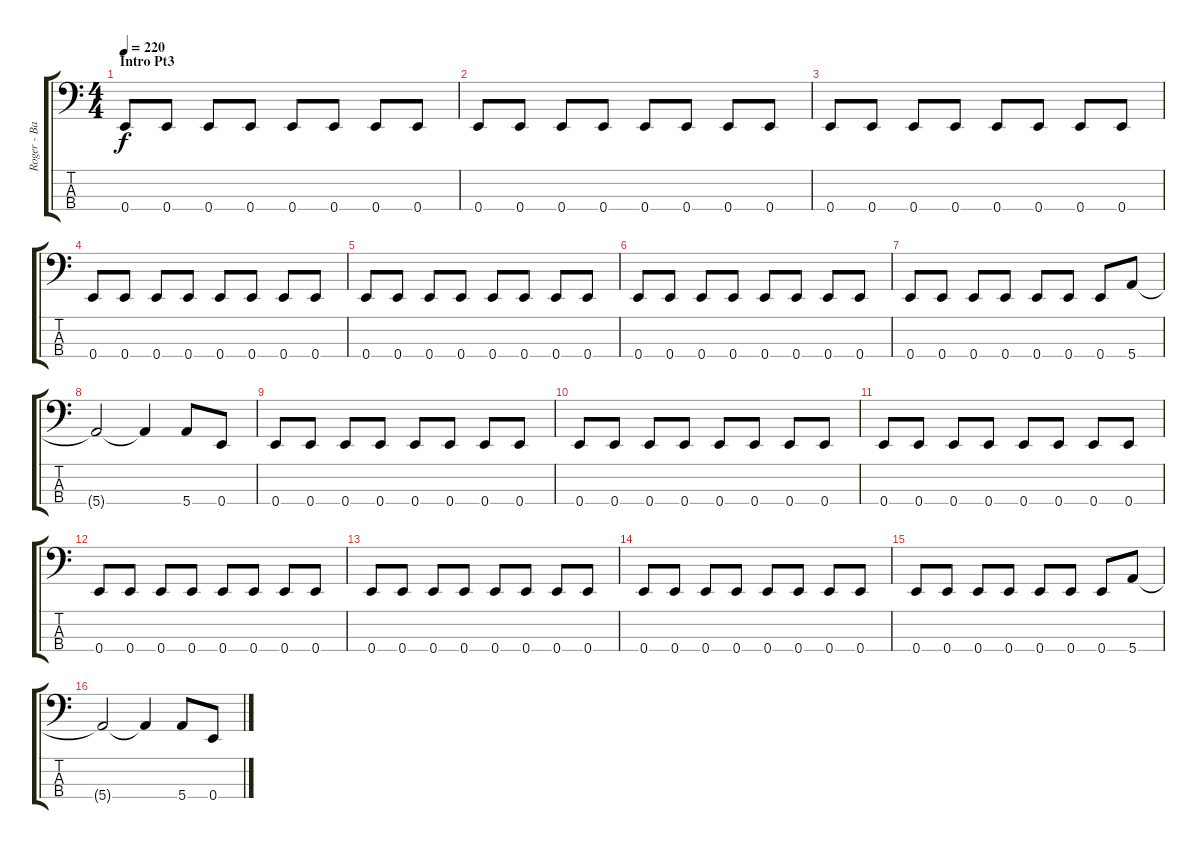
\track ("Roger - Bass" "Roger - Ba") {instrument electricbasspick}
\staff {score tabs}
\tuning (G2 D2 A1 E1) {hide}
\ts (4 4)
\section ("" "Intro Pt3")
\tempo 220
\clef f4
\ks c
0.4.8{dy f} 0.4.8 0.4.8 0.4.8 0.4.8 0.4.8 0.4.8 0.4.8 |
0.4.8 0.4.8 0.4.8 0.4.8 0.4.8 0.4.8 0.4.8 0.4.8 |
0.4.8 0.4.8 0.4.8 0.4.8 0.4.8 0.4.8 0.4.8 0.4.8 |
0.4.8 0.4.8 0.4.8 0.4.8 0.4.8 0.4.8 0.4.8 0.4.8 |
0.4.8 0.4.8 0.4.8 0.4.8 0.4.8 0.4.8 0.4.8 0.4.8 |
0.4.8 0.4.8 0.4.8 0.4.8 0.4.8 0.4.8 0.4.8 0.4.8 |
0.4.8 0.4.8 0.4.8 0.4.8 0.4.8 0.4.8 0.4.8 5.4.8 |
5.4{t}.2 5.4{t}.4 5.4.8 0.4.8 |
0.4.8 0.4.8 0.4.8 0.4.8 0.4.8 0.4.8 0.4.8 0.4.8 |
0.4.8 0.4.8 0.4.8 0.4.8 0.4.8 0.4.8 0.4.8 0.4.8 |
0.4.8 0.4.8 0.4.8 0.4.8 0.4.8 0.4.8 0.4.8 0.4.8 |
0.4.8 0.4.8 0.4.8 0.4.8 0.4.8 0.4.8 0.4.8 0.4.8 |
0.4.8 0.4.8 0.4.8 0.4.8 0.4.8 0.4.8 0.4.8 0.4.8 |
0.4.8 0.4.8 0.4.8 0.4.8 0.4.8 0.4.8 0.4.8 0.4.8 |
0.4.8 0.4.8 0.4.8 0.4.8 0.4.8 0.4.8 0.4.8 5.4.8 |
5.4{t}.2 5.4{t}.4 5.4.8 0.4.8
